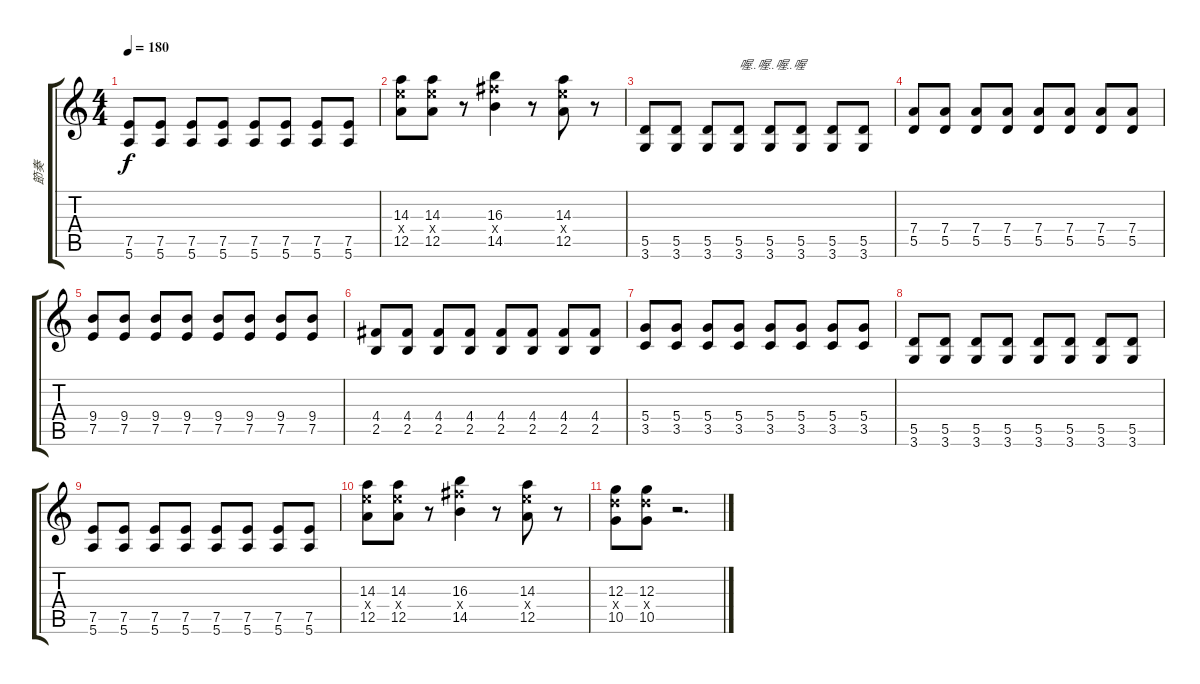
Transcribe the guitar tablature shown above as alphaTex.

\track ("節奏" "節奏") {instrument distortionguitar}
\staff {score tabs}
\tuning (E4 B3 G3 D3 A2 E2) {hide}
\ts (4 4)
\tempo 180
\clef g2
\ks c
(7.5 5.6).8{dy f} (7.5 5.6).8 (7.5 5.6).8 (7.5 5.6).8 (7.5 5.6).8 (7.5 5.6).8 (7.5 5.6).8 (7.5 5.6).8 |
(14.3 14.4{x} 12.5).8 (14.3 14.4{x} 12.5).8 r.8 (16.3 16.4{x} 14.5).4 r.8 (14.3 14.4{x} 12.5).8 r.8 |
(5.5 3.6).8 (5.5 3.6).8 (5.5 3.6).8 (5.5 3.6).8{txt "喔..喔..喔..喔"} (5.5 3.6).8 (5.5 3.6).8 (5.5 3.6).8 (5.5 3.6).8 |
(7.4 5.5).8 (7.4 5.5).8 (7.4 5.5).8 (7.4 5.5).8 (7.4 5.5).8 (7.4 5.5).8 (7.4 5.5).8 (7.4 5.5).8 |
(9.4 7.5).8 (9.4 7.5).8 (9.4 7.5).8 (9.4 7.5).8 (9.4 7.5).8 (9.4 7.5).8 (9.4 7.5).8 (9.4 7.5).8 |
(4.4 2.5).8 (4.4 2.5).8 (4.4 2.5).8 (4.4 2.5).8 (4.4 2.5).8 (4.4 2.5).8 (4.4 2.5).8 (4.4 2.5).8 |
(5.4 3.5).8 (5.4 3.5).8 (5.4 3.5).8 (5.4 3.5).8 (5.4 3.5).8 (5.4 3.5).8 (5.4 3.5).8 (5.4 3.5).8 |
(5.5 3.6).8 (5.5 3.6).8 (5.5 3.6).8 (5.5 3.6).8 (5.5 3.6).8 (5.5 3.6).8 (5.5 3.6).8 (5.5 3.6).8 |
(7.5 5.6).8 (7.5 5.6).8 (7.5 5.6).8 (7.5 5.6).8 (7.5 5.6).8 (7.5 5.6).8 (7.5 5.6).8 (7.5 5.6).8 |
(14.3 14.4{x} 12.5).8 (14.3 14.4{x} 12.5).8 r.8 (16.3 16.4{x} 14.5).4 r.8 (14.3 14.4{x} 12.5).8 r.8 |
(12.3 12.4{x} 10.5).8 (12.3 12.4{x} 10.5).8 r.2{d}
